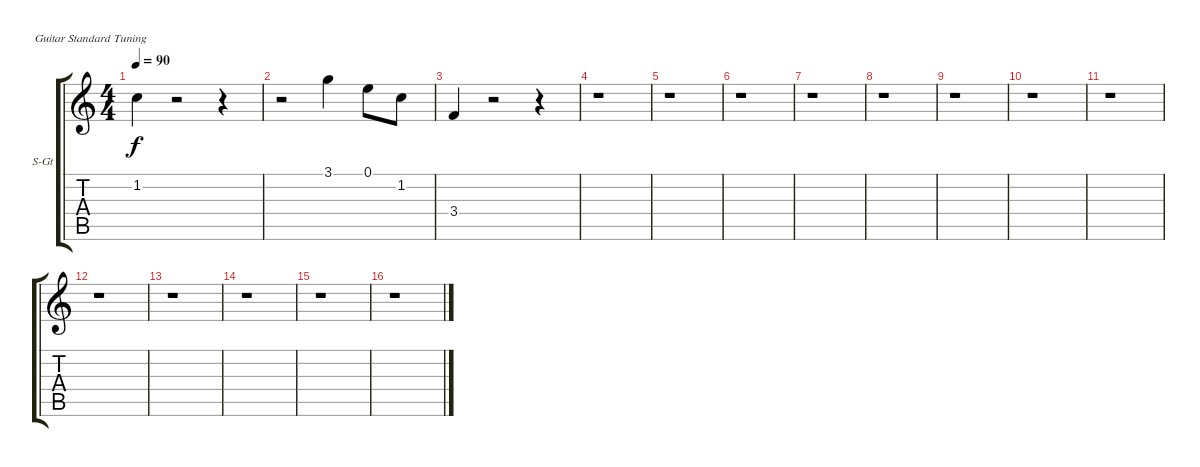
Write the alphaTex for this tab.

\bracketExtendMode groupsimilarinstruments
\firstSystemTrackNameOrientation horizontal
\otherSystemsTrackNameOrientation horizontal
\track ("Backing Vox" "S-Gt") {instrument drawbarorgan}
\staff {score tabs}
\tuning (E4 B3 G3 D3 A2 E2)
\displaytranspose 12
\ts (4 4)
\tempo 90
\clef g2
\ks c
1.2.4{dy f} r.2 r.4 |
r.2 3.1.4 0.1.8 1.2.8 |
3.4.4 r.2 r.4 |
r.1 |
r.1 |
r.1 |
r.1 |
r.1 |
r.1 |
r.1 |
r.1 |
r.1 |
r.1 |
r.1 |
r.1 |
r.1
